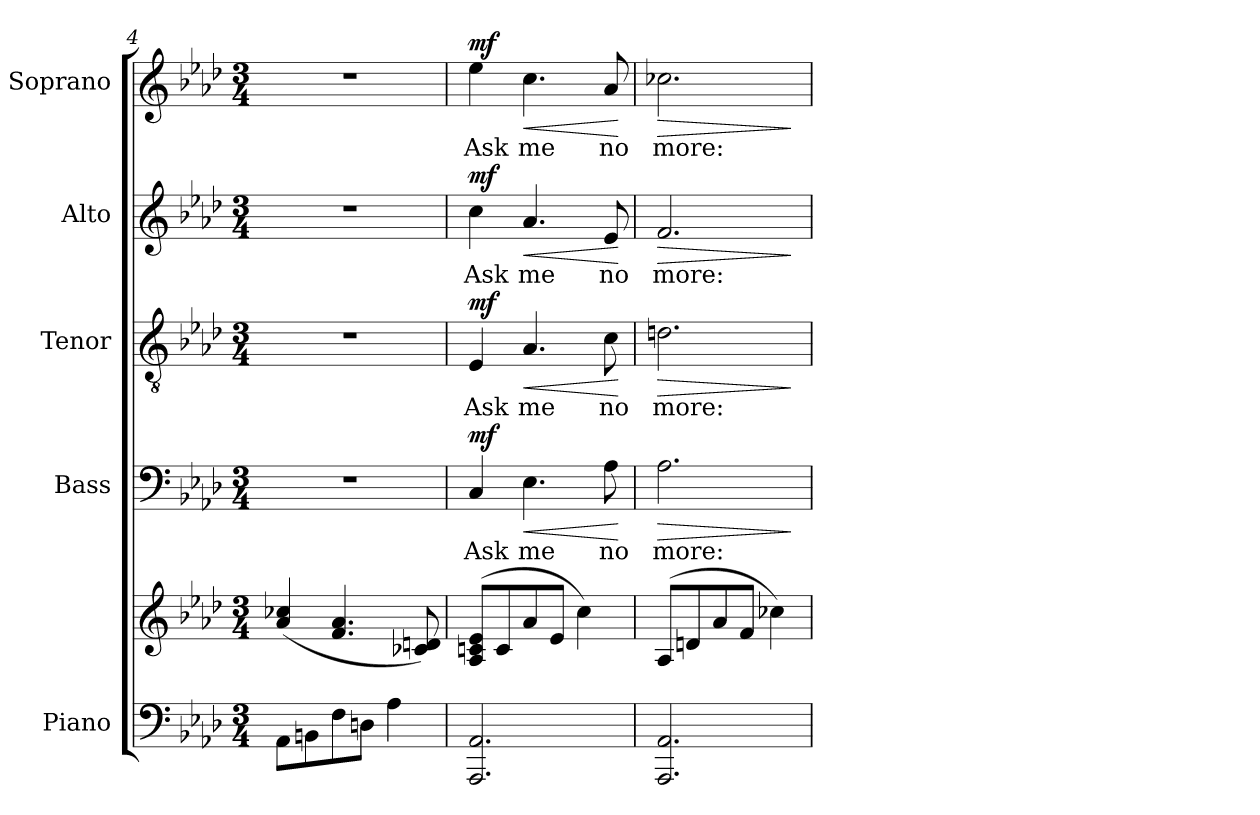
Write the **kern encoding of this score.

**kern	**kern	**kern	**text	**dynam	**kern	**text	**dynam	**kern	**text	**dynam	**kern	**text	**dynam
*part5	*part5	*part4	*part4	*part4	*part3	*part3	*part3	*part2	*part2	*part2	*part1	*part1	*part1
*staff6	*staff5	*staff4	*staff4	*staff4	*staff3	*staff3	*staff3	*staff2	*staff2	*staff2	*staff1	*staff1	*staff1
*I"Piano	*	*I"Bass	*	*	*I"Tenor	*	*	*I"Alto	*	*	*I"Soprano	*	*
*I'Pno.	*	*I'B.	*	*	*I'T.	*	*	*I'A.	*	*	*I'S.	*	*
*clefF4	*clefG2	*clefF4	*	*	*clefGv2	*	*	*clefG2	*	*	*clefG2	*	*
*k[b-e-a-d-]	*k[b-e-a-d-]	*k[b-e-a-d-]	*	*	*k[b-e-a-d-]	*	*	*k[b-e-a-d-]	*	*	*k[b-e-a-d-]	*	*
*M3/4	*M3/4	*M3/4	*	*	*M3/4	*	*	*M3/4	*	*	*M3/4	*	*
=4	=4	=4	=4	=4	=4	=4	=4	=4	=4	=4	=4	=4	=4
8AA-\L	(>4a-/ 4cc-X/	2.r	.	.	2.r	.	.	2.r	.	.	2.r	.	.
8BBn\	.	.	.	.	.	.	.	.	.	.	.	.	.
8F\	4.f/ 4.a-/	.	.	.	.	.	.	.	.	.	.	.	.
8Dn\J	.	.	.	.	.	.	.	.	.	.	.	.	.
4A-\	.	.	.	.	.	.	.	.	.	.	.	.	.
.	8c-X/ 8dn/)	.	.	.	.	.	.	.	.	.	.	.	.
=5	=5	=5	=5	=5	=5	=5	=5	=5	=5	=5	=5	=5	=5
!	!	!	!	!LO:DY:a	!	!	!LO:DY:a	!	!	!LO:DY:a	!	!	!LO:DY:a
2.AAA-/ 2.AA-/	(8A-/ 8cn/ 8e-/L	4C/	Ask	mf	4E-/	Ask	mf	4cc\	Ask	mf	4ee-\	Ask	mf
.	8c/	.	.	.	.	.	.	.	.	.	.	.	.
!	!	!	!	!LO:HP:b	!	!	!LO:HP:b	!	!	!LO:HP:b	!	!	!LO:HP:b
.	8a-/	4.E-\	me	<	4.A-/	me	<	4.a-/	me	<	4.cc\	me	<
.	8e-/J	.	.	.	.	.	.	.	.	.	.	.	.
.	4cc\)	.	.	.	.	.	.	.	.	.	.	.	.
.	.	8A-\	no	.	8c\	no	.	8e-/	no	.	8a-/	no	.
.	.	.	.	[	.	.	[	.	.	[	.	.	[
=6	=6	=6	=6	=6	=6	=6	=6	=6	=6	=6	=6	=6	=6
!	!	!	!	!LO:HP:b	!	!	!LO:HP:b	!	!	!LO:HP:b	!	!	!LO:HP:b
2.AAA-/ 2.AA-/	(8A-/L	2.A-\	more:	>	2.dn\	more:	>	2.f/	more:	>	2.cc-X\	more:	>
.	8dn/	.	.	.	.	.	.	.	.	.	.	.	.
.	8a-/	.	.	.	.	.	.	.	.	.	.	.	.
.	8f/J	.	.	.	.	.	.	.	.	.	.	.	.
.	4cc-X\)	.	.	.	.	.	.	.	.	.	.	.	.
.	.	.	.	]	.	.	]	.	.	]	.	.	]
=	=	=	=	=	=	=	=	=	=	=	=	=	=
*-	*-	*-	*-	*-	*-	*-	*-	*-	*-	*-	*-	*-	*-
